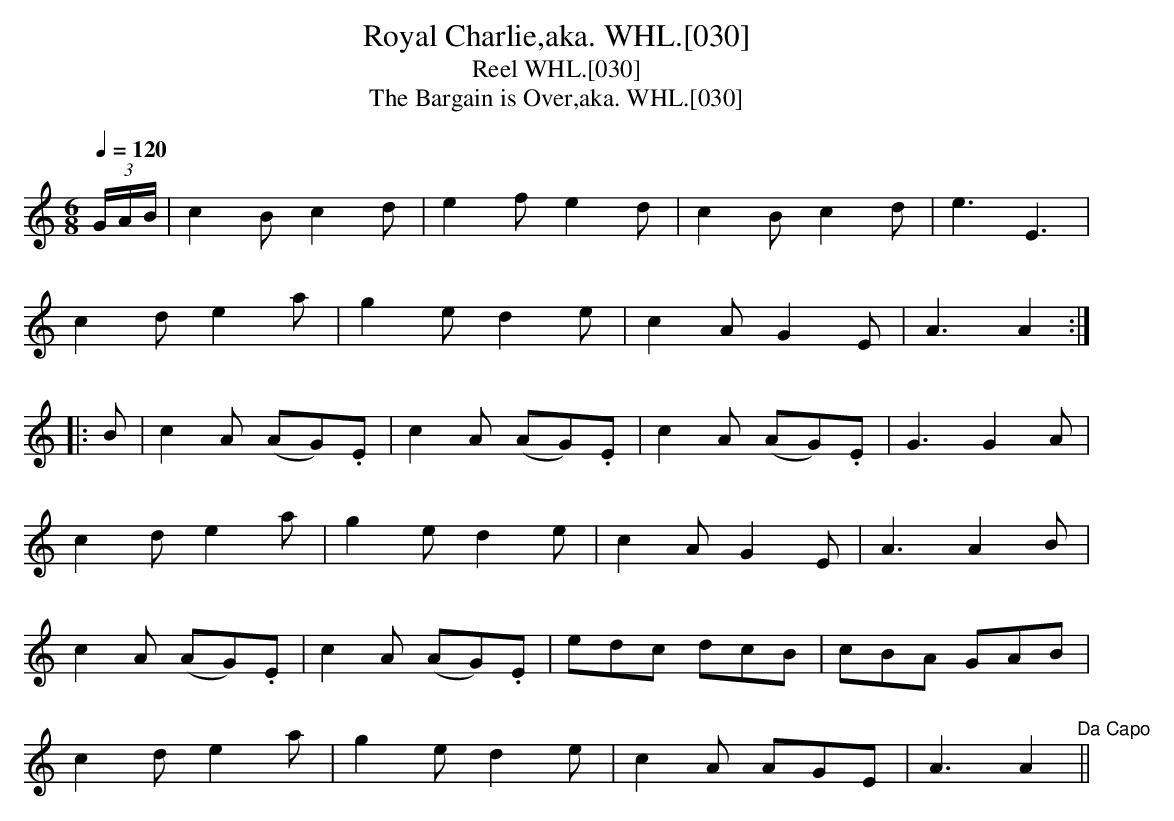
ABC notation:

X:1
T:Royal Charlie,aka. WHL.[030]
T:Reel WHL.[030]
T:Bargain is Over,aka. WHL.[030], The
M:6/8
L:1/8
Q:1/4=120
K:Am
(3G/A/B/|c2Bc2d|e2fe2d|c2Bc2d|e3E3|
c2de2a|g2ed2e|c2AG2E|A3A2:|
|:B|c2A (AG).E|c2A (AG).E|c2A (AG).E|G3G2A|
c2de2a|g2ed2e|c2AG2E|A3A2B|
c2A (AG).E|c2A (AG).E|edc dcB|cBA GAB|
c2de2a|g2ed2e|c2A AGE|A3A2"^Da Capo"||
